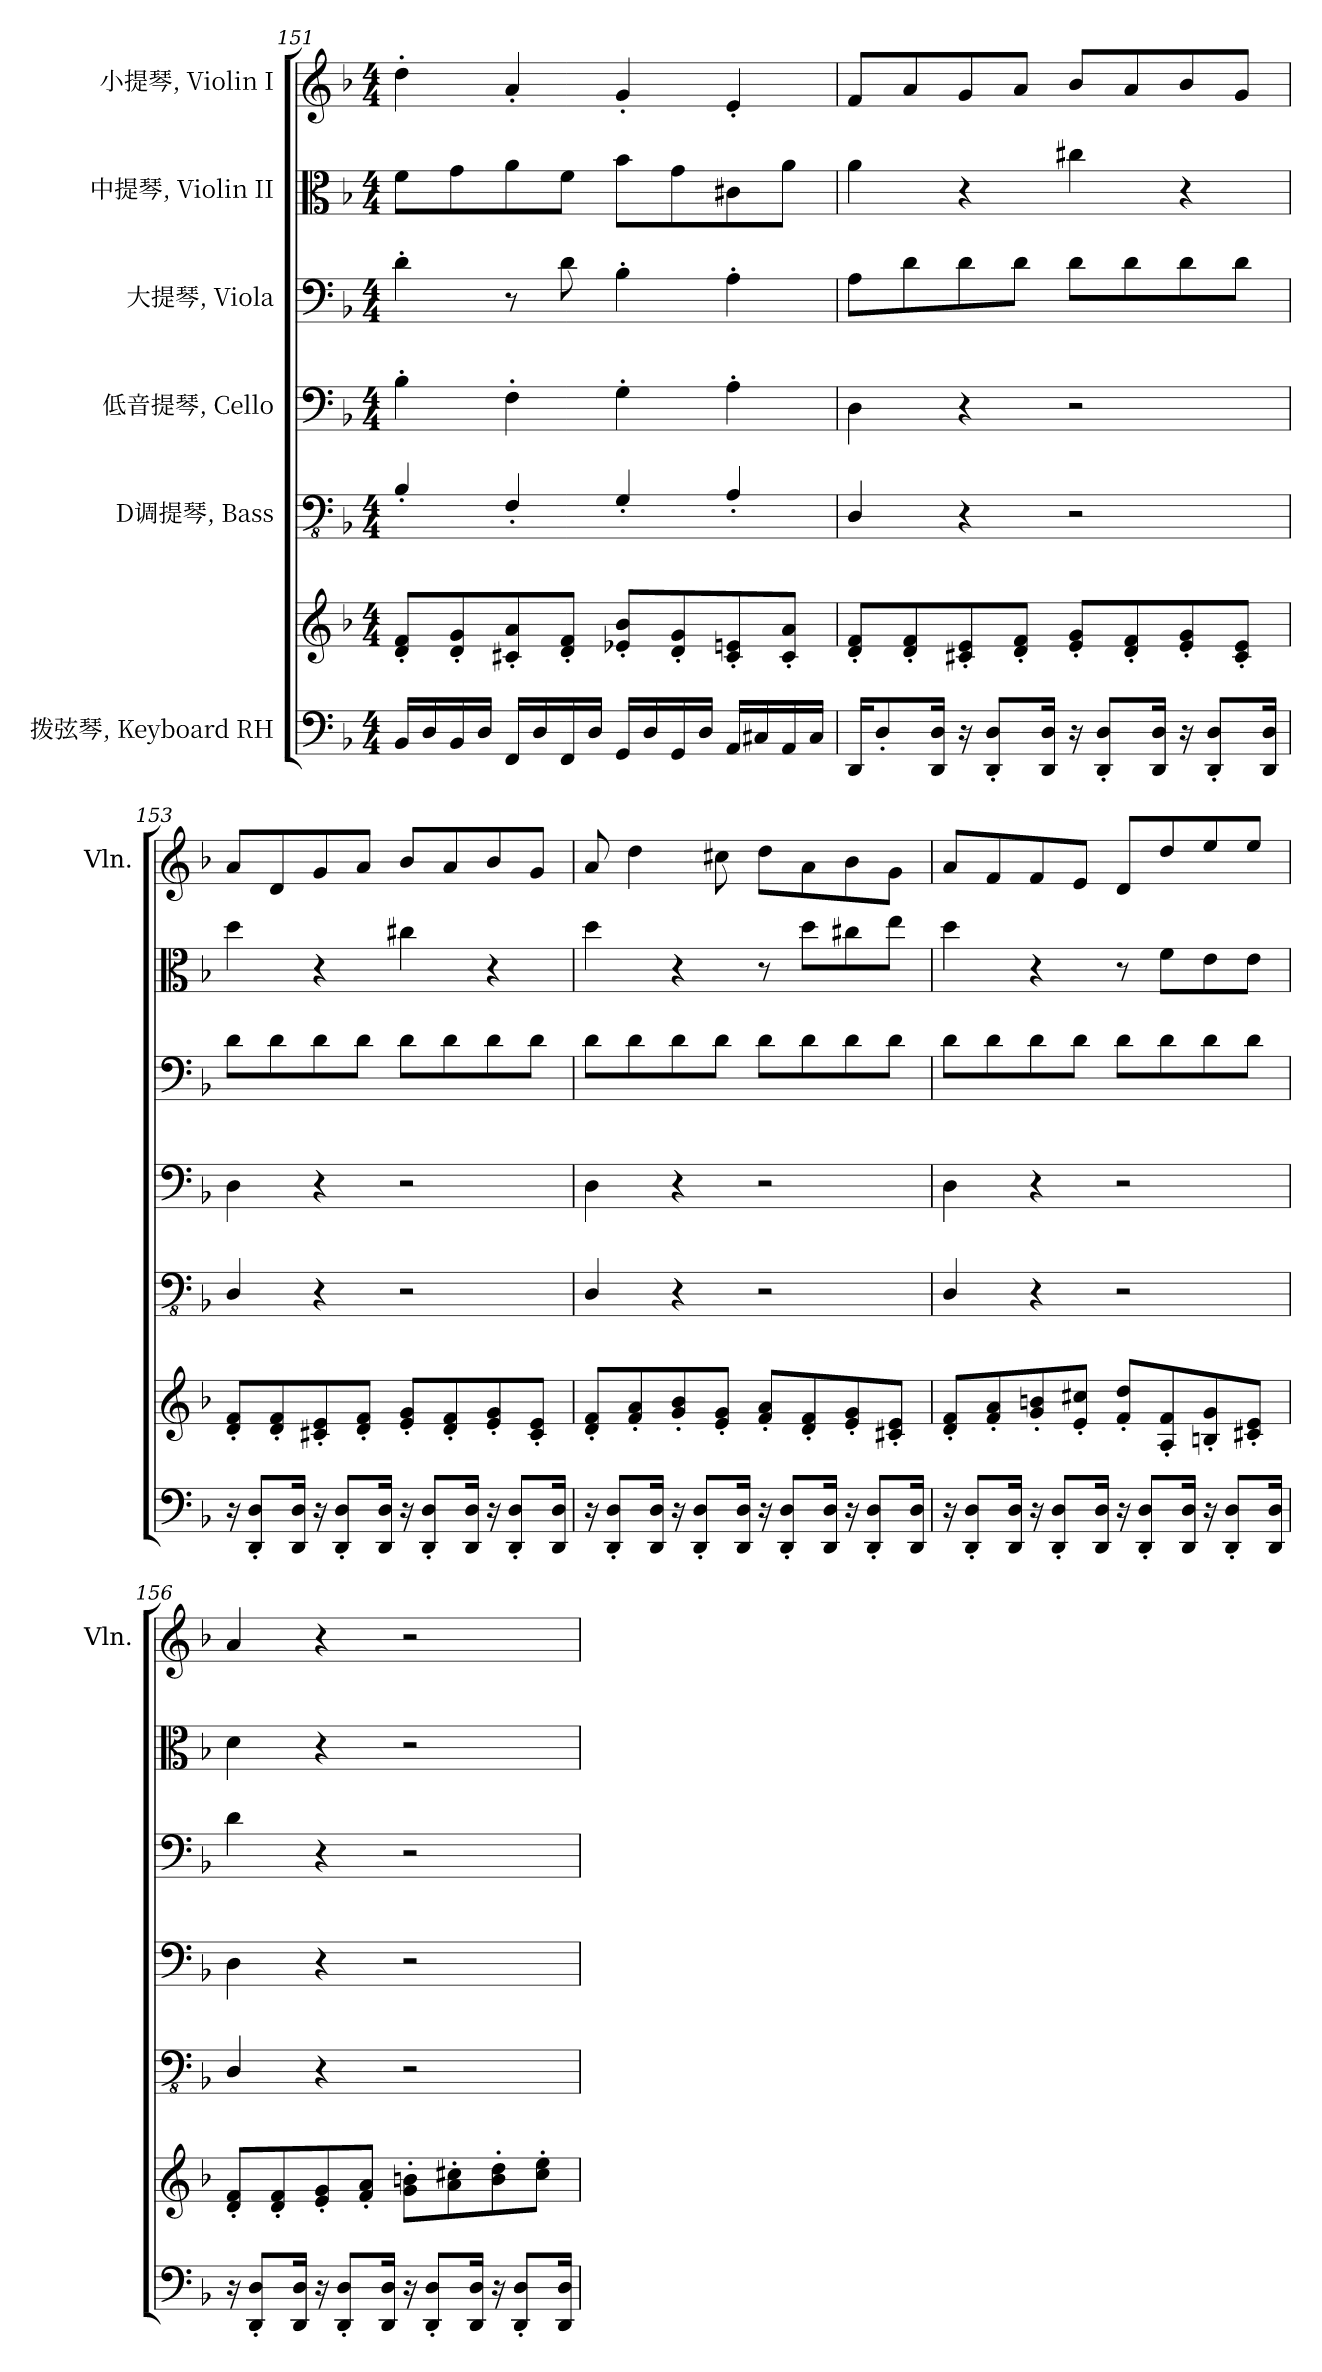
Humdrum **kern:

**kern	**kern	**kern	**kern	**kern	**kern	**kern
*part6	*part6	*part5	*part4	*part3	*part2	*part1
*staff7	*staff6	*staff5	*staff4	*staff3	*staff2	*staff1
*I"拨弦琴, Keyboard RH	*	*I"D调提琴, Bass	*I"低音提琴, Cello	*I"大提琴, Viola	*I"中提琴, Violin II	*I"小提琴, Violin I
*	*	*	*	*	*	*I'Vln.
*clefF4	*clefG2	*clefFv4	*clefF4	*clefF4	*clefC3	*clefG2
*	*	*ITrd7c12	*ITrd7c12	*	*	*
*k[b-]	*k[b-]	*k[b-]	*k[b-]	*k[b-]	*k[b-]	*k[b-]
*M4/4	*M4/4	*M4/4	*M4/4	*M4/4	*M4/4	*M4/4
=151	=151	=151	=151	=151	=151	=151
16BB-/LL	8d/' 8f/'L	4BBB-'/	4BB-'\	4d'\	8f\L	4dd'\
16D/	.	.	.	.	.	.
16BB-/	8d/' 8g/'	.	.	.	8g\	.
16D/JJ	.	.	.	.	.	.
16FF/LL	8c#X/' 8a/'	4FFF'/	4FF'\	8r	8a\	4a'/
16D/	.	.	.	.	.	.
16FF/	8d/' 8f/'J	.	.	8d\	8f\J	.
16D/JJ	.	.	.	.	.	.
16GG/LL	8e-X/' 8b-/'L	4GGG'/	4GG'\	4B-'\	8b-\L	4g'/
16D/	.	.	.	.	.	.
16GG/	8d/' 8g/'	.	.	.	8g\	.
16D/JJ	.	.	.	.	.	.
16AA/LL	8c#/' 8en/'	4AAA'/	4AA'\	4A'\	8c#X\	4e'/
16C#X/	.	.	.	.	.	.
16AA/	8c#/' 8a/'J	.	.	.	8a\J	.
16C#/JJ	.	.	.	.	.	.
!!LO:PB:g=z
=152	=152	=152	=152	=152	=152	=152
16DD/KL	8d/' 8f/'L	4DDD/	4DD\	8A\L	4a\	8f/L
8D'/	.	.	.	.	.	.
.	8d/' 8f/'	.	.	8d\	.	8a/
16DD/ 16D/Jk	.	.	.	.	.	.
16r	8c#X/' 8e/'	4r	4r	8d\	4r	8g/
8DD/' 8D/'L	.	.	.	.	.	.
.	8d/' 8f/'J	.	.	8d\J	.	8a/J
16DD/ 16D/Jk	.	.	.	.	.	.
16r	8e/' 8g/'L	2r	2r	8d\L	4cc#X\	8b-/L
8DD/' 8D/'L	.	.	.	.	.	.
.	8d/' 8f/'	.	.	8d\	.	8a/
16DD/ 16D/Jk	.	.	.	.	.	.
16r	8e/' 8g/'	.	.	8d\	4r	8b-/
8DD/' 8D/'L	.	.	.	.	.	.
.	8c#/' 8e/'J	.	.	8d\J	.	8g/J
16DD/ 16D/Jk	.	.	.	.	.	.
=153	=153	=153	=153	=153	=153	=153
16r	8d/' 8f/'L	4DDD/	4DD\	8d\L	4dd\	8a/L
8DD/' 8D/'L	.	.	.	.	.	.
.	8d/' 8f/'	.	.	8d\	.	8d/
16DD/ 16D/Jk	.	.	.	.	.	.
16r	8c#X/' 8e/'	4r	4r	8d\	4r	8g/
8DD/' 8D/'L	.	.	.	.	.	.
.	8d/' 8f/'J	.	.	8d\J	.	8a/J
16DD/ 16D/Jk	.	.	.	.	.	.
16r	8e/' 8g/'L	2r	2r	8d\L	4cc#X\	8b-/L
8DD/' 8D/'L	.	.	.	.	.	.
.	8d/' 8f/'	.	.	8d\	.	8a/
16DD/ 16D/Jk	.	.	.	.	.	.
16r	8e/' 8g/'	.	.	8d\	4r	8b-/
8DD/' 8D/'L	.	.	.	.	.	.
.	8c#/' 8e/'J	.	.	8d\J	.	8g/J
16DD/ 16D/Jk	.	.	.	.	.	.
=154	=154	=154	=154	=154	=154	=154
16r	8d/' 8f/'L	4DDD/	4DD\	8d\L	4dd\	8a/
8DD/' 8D/'L	.	.	.	.	.	.
.	8f/' 8a/'	.	.	8d\	.	4dd\
16DD/ 16D/Jk	.	.	.	.	.	.
16r	8g/' 8b-/'	4r	4r	8d\	4r	.
8DD/' 8D/'L	.	.	.	.	.	.
.	8e/' 8g/'J	.	.	8d\J	.	8cc#X\
16DD/ 16D/Jk	.	.	.	.	.	.
16r	8f/' 8a/'L	2r	2r	8d\L	8r	8dd\L
8DD/' 8D/'L	.	.	.	.	.	.
.	8d/' 8f/'	.	.	8d\	8dd\L	8a\
16DD/ 16D/Jk	.	.	.	.	.	.
16r	8e/' 8g/'	.	.	8d\	8cc#X\	8b-\
8DD/' 8D/'L	.	.	.	.	.	.
.	8c#X/' 8e/'J	.	.	8d\J	8ee\J	8g\J
16DD/ 16D/Jk	.	.	.	.	.	.
!!LO:PB:g=z
=155	=155	=155	=155	=155	=155	=155
16r	8d/' 8f/'L	4DDD/	4DD\	8d\L	4dd\	8a/L
8DD/' 8D/'L	.	.	.	.	.	.
.	8f/' 8a/'	.	.	8d\	.	8f/
16DD/ 16D/Jk	.	.	.	.	.	.
16r	8g/' 8bn/'	4r	4r	8d\	4r	8f/
8DD/' 8D/'L	.	.	.	.	.	.
.	8e/' 8cc#X/'J	.	.	8d\J	.	8e/J
16DD/ 16D/Jk	.	.	.	.	.	.
16r	8f/' 8dd/'L	2r	2r	8d\L	8r	8d/L
8DD/' 8D/'L	.	.	.	.	.	.
.	8A/' 8f/'	.	.	8d\	8f\L	8dd/
16DD/ 16D/Jk	.	.	.	.	.	.
16r	8Bn/' 8g/'	.	.	8d\	8e\	8ee/
8DD/' 8D/'L	.	.	.	.	.	.
.	8c#X/' 8e/'J	.	.	8d\J	8e\J	8ee/J
16DD/ 16D/Jk	.	.	.	.	.	.
=156	=156	=156	=156	=156	=156	=156
16r	8d/' 8f/'L	4DDD/	4DD\	4d\	4d\	4a/
8DD/' 8D/'L	.	.	.	.	.	.
.	8d/' 8f/'	.	.	.	.	.
16DD/ 16D/Jk	.	.	.	.	.	.
16r	8e/' 8g/'	4r	4r	4r	4r	4r
8DD/' 8D/'L	.	.	.	.	.	.
.	8f/' 8a/'J	.	.	.	.	.
16DD/ 16D/Jk	.	.	.	.	.	.
16r	8g\' 8bn\'L	2r	2r	2r	2r	2r
8DD/' 8D/'L	.	.	.	.	.	.
.	8a\' 8cc#X\'	.	.	.	.	.
16DD/ 16D/Jk	.	.	.	.	.	.
16r	8b\' 8dd\'	.	.	.	.	.
8DD/' 8D/'L	.	.	.	.	.	.
.	8cc#\' 8ee\'J	.	.	.	.	.
16DD/ 16D/Jk	.	.	.	.	.	.
=	=	=	=	=	=	=
*-	*-	*-	*-	*-	*-	*-
